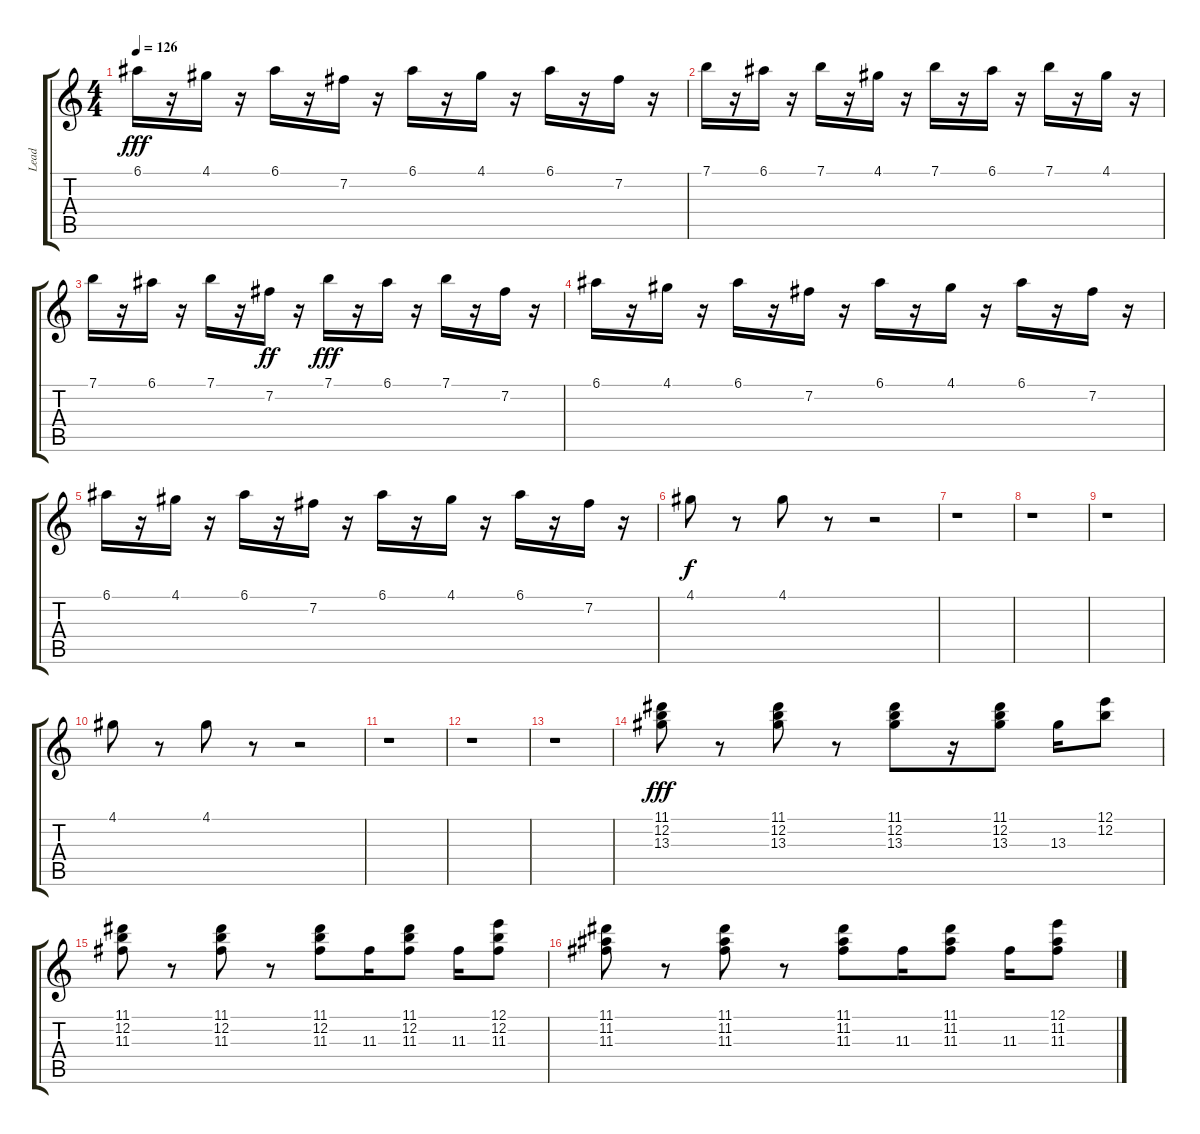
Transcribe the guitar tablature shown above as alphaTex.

\track ("Lead" "Lead") {instrument distortionguitar}
\staff {score tabs}
\tuning (E4 B3 G3 D3 A2 E2) {hide}
\ts (4 4)
\tempo 126
\clef g2
\ks c
6.1.16{dy fff} r.16 4.1.16 r.16 6.1.16 r.16 7.2.16 r.16 6.1.16 r.16 4.1.16 r.16 6.1.16 r.16 7.2.16 r.16 |
7.1.16 r.16 6.1.16 r.16 7.1.16 r.16 4.1.16 r.16 7.1.16 r.16 6.1.16 r.16 7.1.16 r.16 4.1.16 r.16 |
7.1.16 r.16 6.1.16 r.16 7.1.16 r.16 7.2.16{dy ff} r.16 7.1.16{dy fff} r.16 6.1.16 r.16 7.1.16 r.16 7.2.16 r.16 |
6.1.16 r.16 4.1.16 r.16 6.1.16 r.16 7.2.16 r.16 6.1.16 r.16 4.1.16 r.16 6.1.16 r.16 7.2.16 r.16 |
6.1.16 r.16 4.1.16 r.16 6.1.16 r.16 7.2.16 r.16 6.1.16 r.16 4.1.16 r.16 6.1.16 r.16 7.2.16 r.16 |
4.1.8{dy f instrument distortionguitar} r.8 4.1.8 r.8 r.2 |
r.1 |
r.1 |
r.1 |
4.1.8{instrument distortionguitar} r.8 4.1.8 r.8 r.2 |
r.1 |
r.1 |
r.1{instrument rockorgan} |
(11.1 12.2 13.3).8{dy fff instrument distortionguitar} r.8 (11.1 12.2 13.3).8 r.8 (11.1 12.2 13.3).8 r.16 (11.1 12.2 13.3).8 13.3.16 (12.1 12.2).8 |
(11.1 12.2 11.3).8 r.8 (11.1 12.2 11.3).8 r.8 (11.1 12.2 11.3).8 11.3.16 (11.1 12.2 11.3).8 11.3.16 (12.1 12.2 11.3).8 |
(11.1 11.2 11.3).8 r.8 (11.1 11.2 11.3).8 r.8 (11.1 11.2 11.3).8 11.3.16 (11.1 11.2 11.3).8 11.3.16 (12.1 11.2 11.3).8
